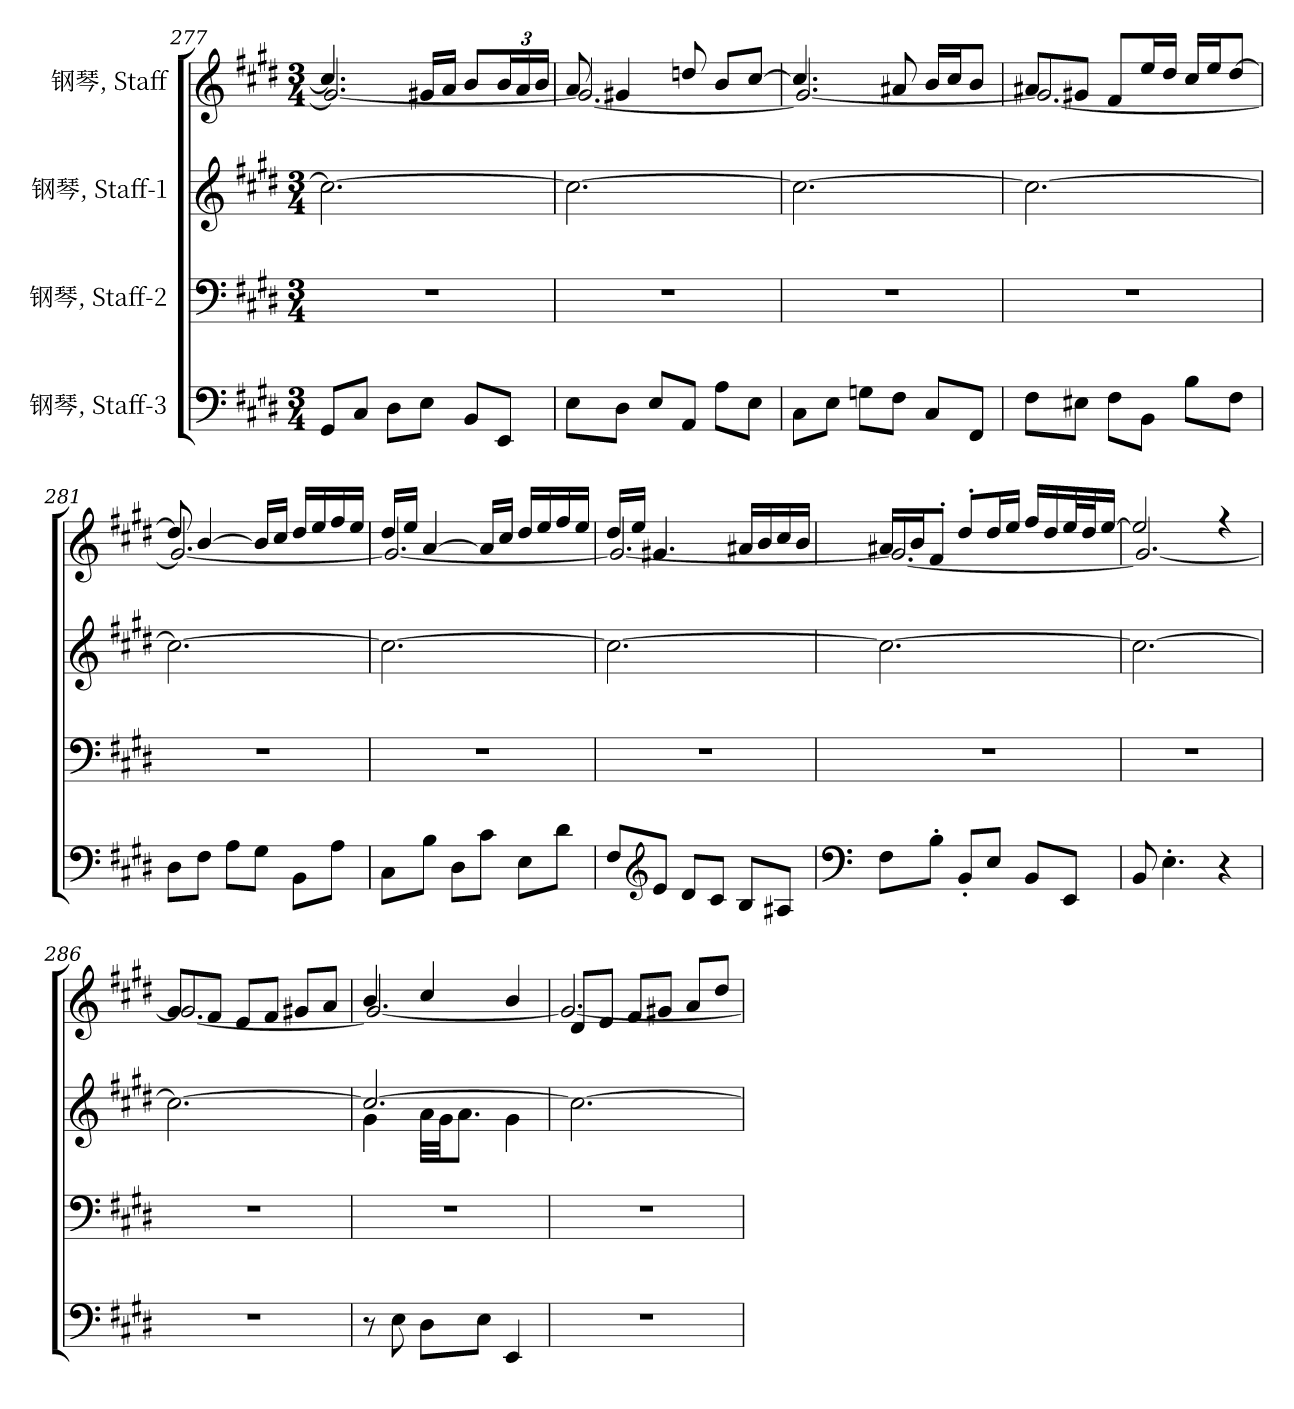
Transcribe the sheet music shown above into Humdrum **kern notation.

**kern	**kern	**kern	**kern
*part4	*part3	*part2	*part1
*staff4	*staff3	*staff2	*staff1
*I"钢琴, Staff-3	*I"钢琴, Staff-2	*I"钢琴, Staff-1	*I"钢琴, Staff
!!LO:PB:g=z
*clefF4	*clefF4	*clefG2	*clefG2
*k[f#c#g#d#]	*k[f#c#g#d#]	*k[f#c#g#d#]	*k[f#c#g#d#]
*M3/4	*M3/4	*M3/4	*M3/4
=277	=277	=277	=277
*	*	*	*^
8GG#/L	2.r	2.cc#\_	4.cc#/]	2.g/_
8C#/J	.	.	.	.
8D#\L	.	.	.	.
8E\J	.	.	16g#X/LL	.
.	.	.	16a/JJ	.
8BB/L	.	.	8b/L	.
*	*	*	*Xbrackettup	*
8EE/J	.	.	24b/L	.
.	.	.	24a/	.
.	.	.	24b/JJ	.
=278	=278	=278	=278	=278
8E\L	2.r	2.cc#\_	8a/	2.g/_
8D#\J	.	.	4g#X/	.
8E/L	.	.	.	.
8AA/J	.	.	8ddn/	.
8A\L	.	.	8b/L	.
8E\J	.	.	[8cc#/J	.
=279	=279	=279	=279	=279
8C#\L	2.r	2.cc#\_	4.cc#/]	2.g/_
8E\J	.	.	.	.
8Gn\L	.	.	.	.
8F#\J	.	.	8a#X/	.
8C#/L	.	.	16b/LL	.
.	.	.	16cc#/J	.
8FF#/J	.	.	8b/J	.
=280	=280	=280	=280	=280
8F#\L	2.r	2.cc#\_	8a#X/L	2.g/_
8E#X\J	.	.	8g#X/J	.
8F#\L	.	.	8f#/L	.
8BB\J	.	.	16ee/L	.
.	.	.	16dd#/JJ	.
8B\L	.	.	16cc#/LL	.
.	.	.	16ee/J	.
8F#\J	.	.	[8dd#/J	.
!!LO:LB:g=z	!!
=281	=281	=281	=281	=281
8D#\L	2.r	2.cc#\_	8dd#/]	2.g/_
8F#\J	.	.	[4b/	.
8A\L	.	.	.	.
8G#\J	.	.	16b/LL]	.
.	.	.	16cc#/JJ	.
8BB\L	.	.	16dd#/LL	.
.	.	.	16ee/	.
8A\J	.	.	16ff#/	.
.	.	.	16ee/JJ	.
=282	=282	=282	=282	=282
8C#\L	2.r	2.cc#\_	16dd#/LL	2.g/_
.	.	.	16ee/JJ	.
8B\J	.	.	[4a/	.
8D#\L	.	.	.	.
8c#\J	.	.	16a/LL]	.
.	.	.	16cc#/JJ	.
8E\L	.	.	16dd#/LL	.
.	.	.	16ee/	.
8d#\J	.	.	16ff#/	.
.	.	.	16ee/JJ	.
=283	=283	=283	=283	=283
8F#/L	2.r	2.cc#\_	16dd#/LL	2.g/_
.	.	.	16ee/JJ	.
*clefG2	*	*	*	*
8e/J	.	.	4.g#X/	.
8d#/L	.	.	.	.
8c#/J	.	.	.	.
8B/L	.	.	16a#X/LL	.
.	.	.	16b/	.
8A#X/J	.	.	16cc#/	.
.	.	.	16b/JJ	.
!!LO:LB:g=z	!!
=284	=284	=284	=284	=284
*clefF4	*	*	*	*
8F#\L	2.r	2.cc#\_	16a#X/LL	2.g/_
.	.	.	16b/J	.
8B'\J	.	.	8f#'/J	.
8BB'/L	.	.	8dd#'/L	.
8E/J	.	.	16dd#/L	.
.	.	.	16ee/JJ	.
*	*	*	*MM95	*
8BB/L	.	.	16ff#/LL	.
.	.	.	16dd#/	.
*	*	*	*MM90	*
8EE/J	.	.	32ee/L	.
.	.	.	32dd#/J	.
.	.	.	[16ee/JJ	.
=285	=285	=285	=285	=285
*	*	*	*MM85	*
8BB/	2.r	2.cc#\_	2ee/]	2.g/_
4.E'\	.	.	.	.
4r	.	.	4r	.
=286	=286	=286	=286	=286
*	*	*	*MM120	*
2.r	2.r	2.cc#\_	8g#/L	2.g/_
.	.	.	8f#/J	.
.	.	.	8e/L	.
.	.	.	8f#/J	.
.	.	.	8g#X/L	.
.	.	.	8a/J	.
=287	=287	=287	=287	=287
*	*	*^	*	*
8r	2.r	2.cc#/_	4g#\	4b/	2.g/_
8E\	.	.	.	.	.
8D#\L	.	.	32a\LLL	4cc#/	.
.	.	.	32g#\JJ	.	.
.	.	.	8.a\J	.	.
8E\J	.	.	.	.	.
4EE/	.	.	4g#\	4b/	.
*	*	*v	*v	*	*
=288	=288	=288	=288	=288
2.r	2.r	2.cc#\_	8d#/L	2.g/_
.	.	.	8e/J	.
.	.	.	8f#/L	.
.	.	.	8g#X/J	.
.	.	.	8a/L	.
.	.	.	8dd#/J	.
*	*	*	*v	*v
=	=	=	=
*-	*-	*-	*-
